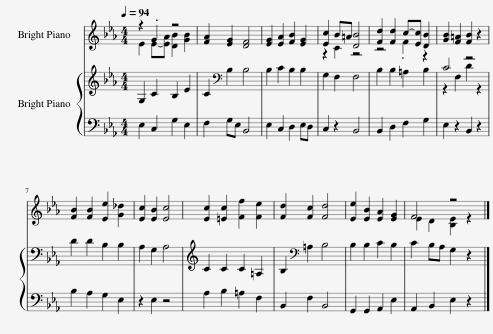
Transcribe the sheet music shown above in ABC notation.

X:1
%%score ( 1 2 ) { ( 3 5 ) | 4 }
L:1/8
Q:1/4=94
M:4/4
I:linebreak $
K:Eb
V:1 treble
V:2 treble
V:3 treble
V:5 treble
V:4 bass
V:1
 z2 .G2 z4 | [FA]2 [EG]2 [DF]4 | [EG]2 [EA]2 [FB]2 [EG]2 | [Ec]2 B=A [DB]4 | [Fd]2 [Fd]2 c-[Ec] [DB]2 | %5
 [GB]2 [F=A]2 [FB]2 z2 |$ [FB]2 [FB]2 [Ee]2 [G_d]2 | [Ec]2 [EB]2 [Ec]4 | [Ec]2 [=Ec]2 [Ff]2 [Fe]2 | [Fd]2 [Fc]2 [Fd]4 | %10
 [Ee]2 [EB]2 [EA]2 [EG]2 | F4 z4 |] %12
V:2
 E2 E-[EA] [DB]2 [GB]2 | x8 | x8 | z2 C2 z4 | z4 .F2 z2 | %5
 x8 |$ x8 | x8 | x8 | x8 | %10
 x8 | E2 D2 [B,E]2 z2 |] %12
V:3
 G,2 C2 B,2 E2 | C2[K:bass] B,2 B,4 | B,2 C2 B,2 B,2 | G,2 F,2 F,4 | B,2 B,2 =A,2 B,2 | %5
 C4 z4 |$ D2 D2 B,2 B,2 | A,2 G,2 A,4 | C2 C2 C2 =A,2 | B,2[K:bass] =A,2 B,4 | %10
 B,2 B,2 C2 B,2 | C2 B,A, G,2 z2 |] %12
V:4
 E,2 C,2 G,2 E,2 | F,2 G,E, B,,4 | E,2 C,2 D,2 E,D, | C,2 z2 B,,4 | B,,2 D,2 F,2 G,2 | %5
 E,2 z2 B,,2 z2 |$ B,2 A,2 G,2 E,2 | z2 E,2 z4 | A,2 B,2 =A,2 F,2 | B,,2 F,2 B,,4 | %10
 G,,2 G,,2 A,,2 E,2 | A,,2 B,,2 E,2 z2 |] %12
V:5
 x8 | x2[K:bass] x6 | x8 | x8 | x8 | %5
 z2 F,2 D2 z2 |$ x8 | x8 | x8 | x2[K:bass] x6 | %10
 x8 | x8 |] %12
